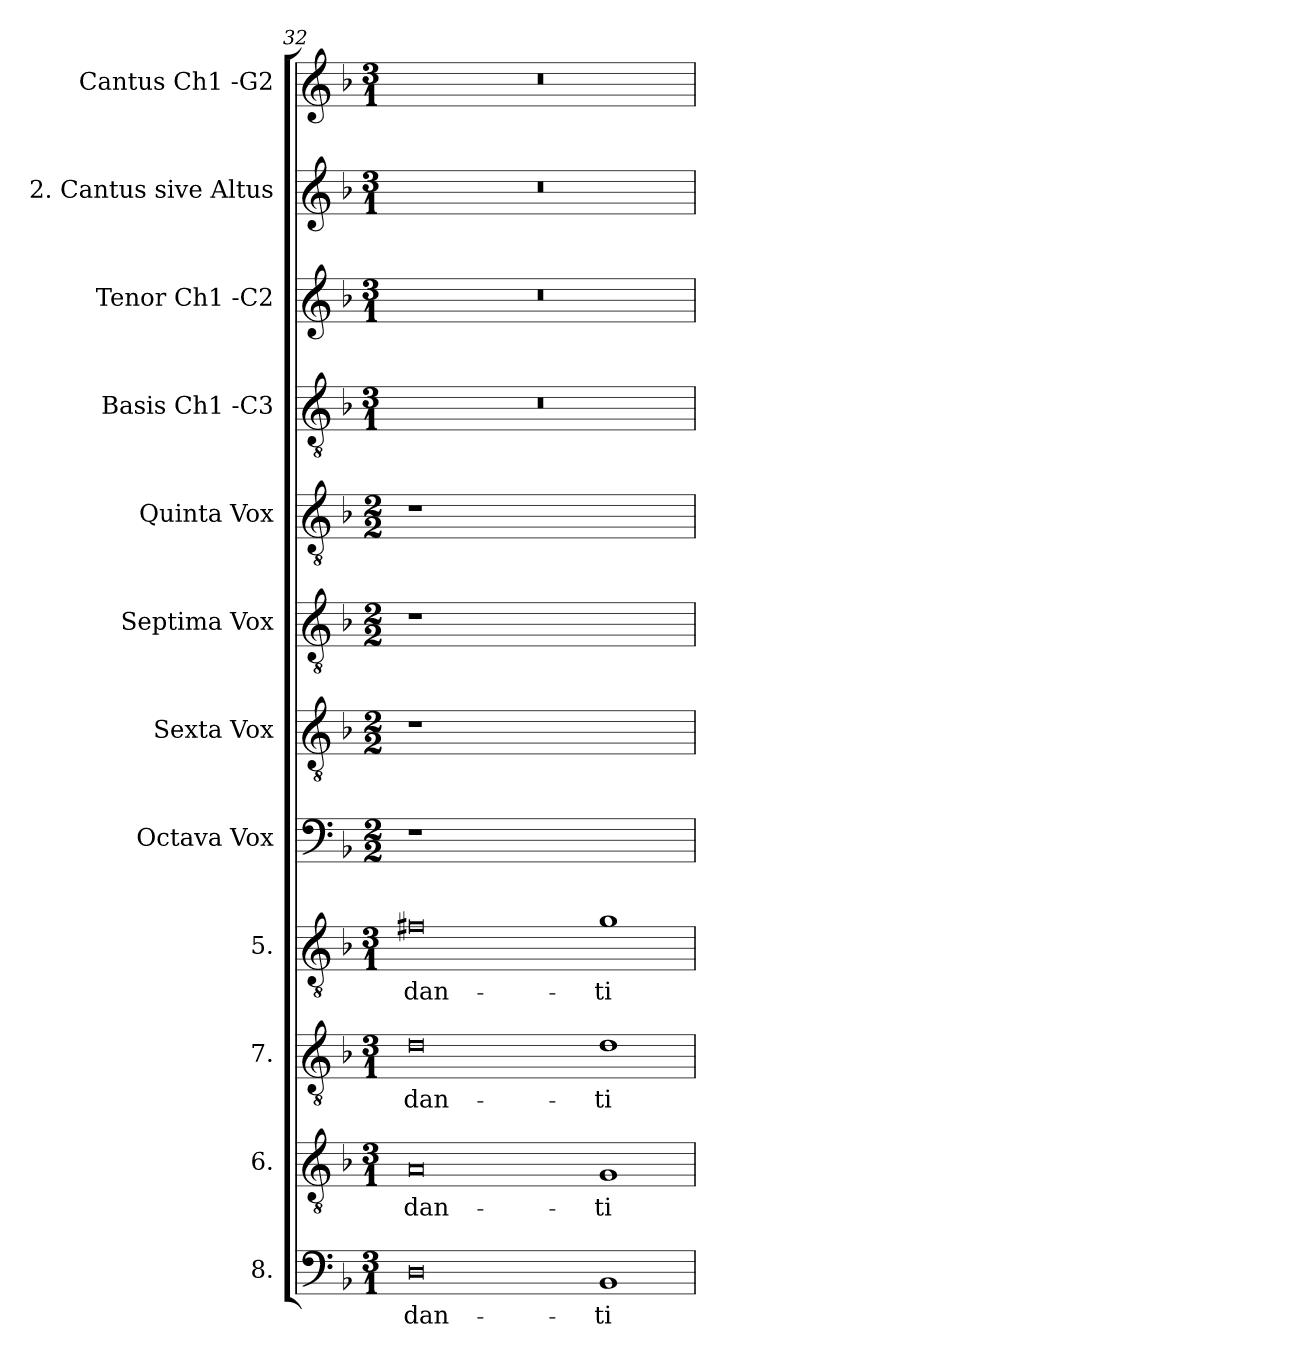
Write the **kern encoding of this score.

**kern	**text	**kern	**text	**kern	**text	**kern	**text	**kern	**kern	**kern	**kern	**kern	**kern	**kern	**kern
*part12	*part12	*part11	*part11	*part10	*part10	*part9	*part9	*part8	*part7	*part6	*part5	*part4	*part3	*part2	*part1
*staff12	*staff12	*staff11	*staff11	*staff10	*staff10	*staff9	*staff9	*staff8	*staff7	*staff6	*staff5	*staff4	*staff3	*staff2	*staff1
*I"8.	*	*I"6.	*	*I"7.	*	*I"5.	*	*I"Octava  Vox	*I"Sexta  Vox	*I"Septima  Vox	*I"Quinta  Vox	*I"Basis  Ch1 -C3	*I"Tenor  Ch1 -C2	*I"2. Cantus sive  Altus	*I"Cantus  Ch1 -G2
*	*	*	*	*	*	*	*	*	*	*	*	*I'B	*I'T	*I'A	*I'C
*clefF4	*	*clefGv2	*	*clefGv2	*	*clefGv2	*	*clefF4	*clefGv2	*clefGv2	*clefGv2	*clefGv2	*clefG2	*clefG2	*clefG2
*k[b-]	*	*k[b-]	*	*k[b-]	*	*k[b-]	*	*k[b-]	*k[b-]	*k[b-]	*k[b-]	*k[b-]	*k[b-]	*k[b-]	*k[b-]
*F:	*	*F:	*	*F:	*	*F:	*	*F:	*F:	*F:	*F:	*F:	*F:	*F:	*F:
*M3/1	*	*M3/1	*	*M3/1	*	*M3/1	*	*M2/2	*M2/2	*M2/2	*M2/2	*M3/1	*M3/1	*M3/1	*M3/1
=32	=32	=32	=32	=32	=32	=32	=32	=32	=32	=32	=32	=32	=32	=32	=32
!	!LO:LY:b:cj	!	!LO:LY:b:cj	!	!LO:LY:b:cj	!	!LO:LY:b:cj	!	!	!	!	!	!	!	!
0D	-dan-	0A	-dan-	0d	-dan-	0f#X	-dan-	1r	1r	1r	1r	0.r	0.r	0.r	0.r
.	.	.	.	.	.	.	.	0ryy	0ryy	0ryy	0ryy	.	.	.	.
!	!LO:LY:b:cj	!	!LO:LY:b:cj	!	!LO:LY:b:cj	!	!LO:LY:b:cj	!	!	!	!	!	!	!	!
1BB-	-ti-	1G	-ti-	1d	-ti-	1g	-ti-	.	.	.	.	.	.	.	.
=	=	=	=	=	=	=	=	=	=	=	=	=	=	=	=
*-	*-	*-	*-	*-	*-	*-	*-	*-	*-	*-	*-	*-	*-	*-	*-
